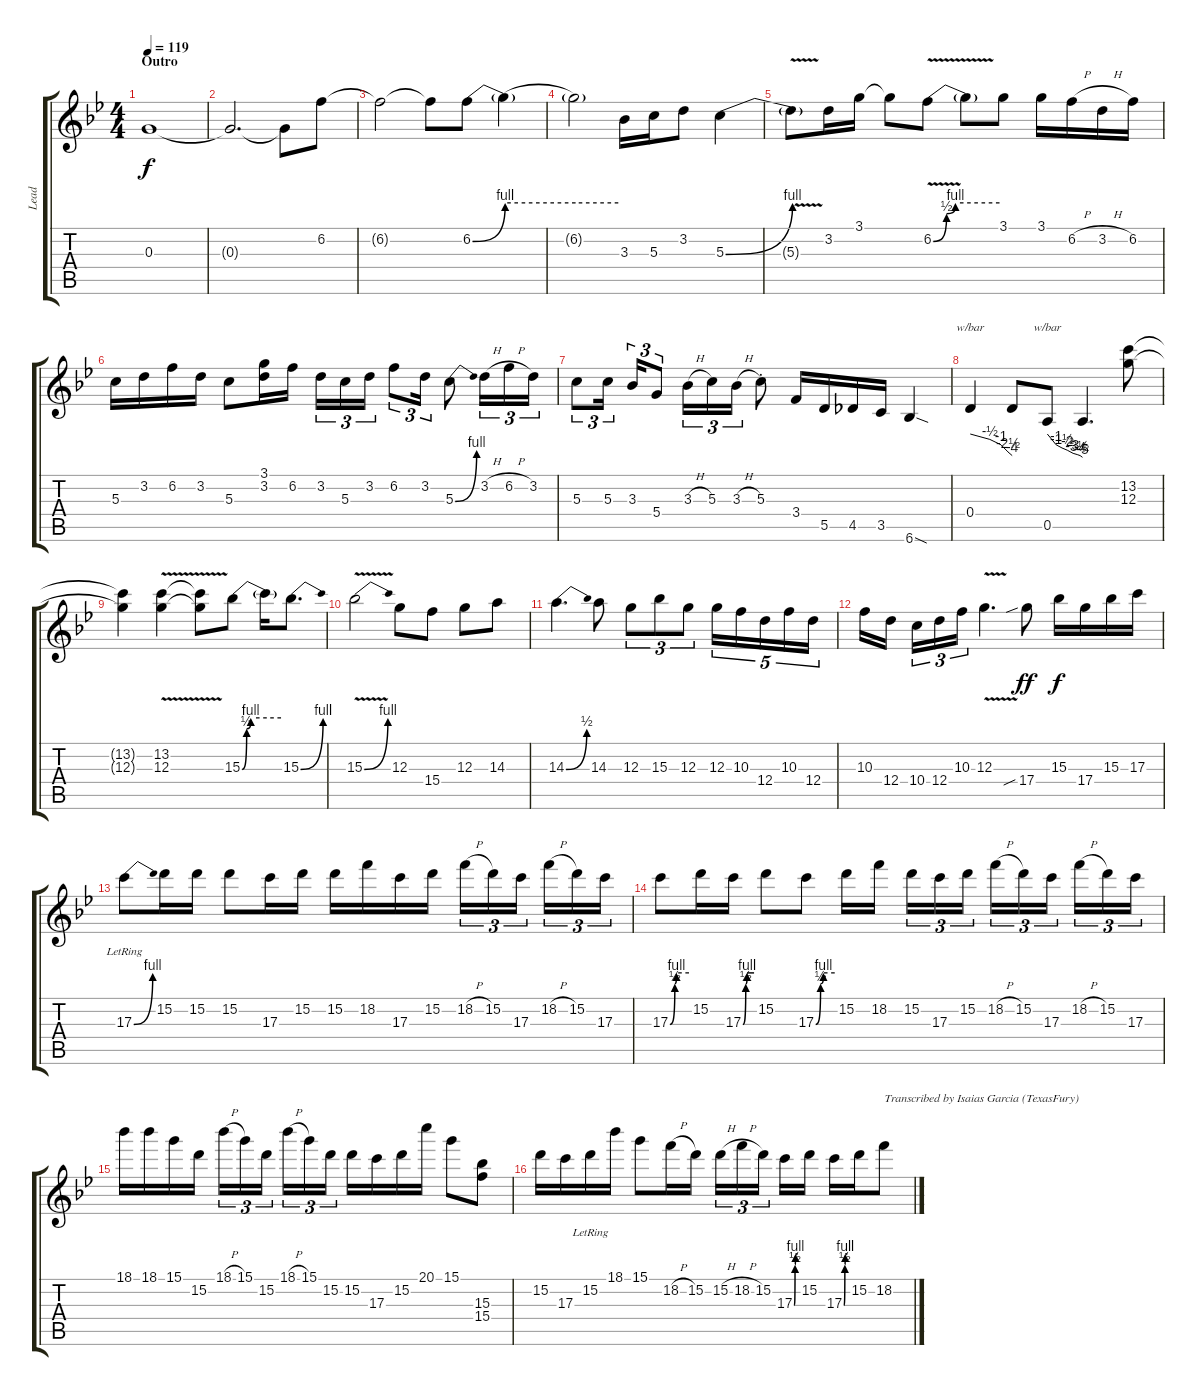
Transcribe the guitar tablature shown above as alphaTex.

\track ("Lead" "Lead") {instrument distortionguitar}
\staff {score tabs}
\tuning (E4 B3 G3 D3 A2 E2) {hide}
\ts (4 4)
\section ("" "Outro")
\tempo 119
\clef g2
\ks bb
0.3.1{dy f} |
0.3{t}.2{d} 0.3{t}.8 6.2.8 |
6.2{t}.2 6.2{t}.8 6.2{be (bend 0 0 60 4)}.8 6.2{be (hold 0 4 60 4) t}.4 |
6.2{be (hold 0 4 60 4) t}.2 3.3.16 5.3.16 3.2.8 5.3{be (bend 0 0 60 4)}.4 |
5.3{v t}.8 3.2.16 3.1.16 3.1{t}.8 6.2{be (custom 0 0 12 2 20 4 60 4) v}.8 6.2{t}.8 3.1.8 3.1.16 6.2{h}.16 3.2{h}.16 6.2.16 |
5.3.16 3.2.16 6.2.16 3.2.16 5.3.8 (3.1 3.2).16 6.2.16 3.2.16{tu (3 2)} 5.3.16{tu (3 2)} 3.2.16{tu (3 2)} 6.2.8{tu (3 2)} 3.2.16{tu (3 2)} 5.3{be (bend 0 0 60 4)}.8 3.2{h}.16{tu (3 2)} 6.2{h}.16{tu (3 2)} 3.2.16{tu (3 2)} |
5.3.8{tu (3 2)} 5.3.16{tu (3 2) beam splitsecondary} 3.3.16{tu (3 2)} 5.4.8{tu (3 2)} 3.3{h}.16{tu (3 2)} 5.3.16{tu (3 2)} 3.3{h}.16{tu (3 2)} 5.3{st}.8 3.4.16 5.5.16 4.5.16 3.5.16 6.6{sod}.4 |
0.4.4{tbe (custom default 0 0 28 -2 44 -4 54 -10 60 -16)} 0.4{t}.8 0.5.8{tbe (custom default 0 0 15 -4 25 -6 34 -8 44 -12 51 -14 56 -16 60 -20)} 0.5{t}.4{d} (13.2 12.3).8 |
(13.2{t} 12.3{t}).4 (13.2{v} 12.3{v}).4 (13.2{t} 12.3{t}).8 15.3{be (custom 0 0 11 2 21 4 60 4)}.8 15.3{be (hold 0 4 60 4) t}.16 15.3{be (bend 0 0 60 4)}.8{d} |
15.3{be (bend 0 0 60 4) v}.2 12.3.8 15.4.8 12.3.8 14.3.8 |
14.3{be (bend 0 0 60 2)}.4{d} 14.3.8 12.3.8{tu (3 2)} 15.3.8{tu (3 2)} 12.3.8{tu (3 2)} 12.3.16{tu (5 4)} 10.3.16{tu (5 4)} 12.4.16{tu (5 4)} 10.3.16{tu (5 4)} 12.4.16{tu (5 4)} |
10.3.16 12.4.16{beam splitsecondary} 10.4.16{tu (3 2)} 12.4.16{tu (3 2)} 10.3.16{tu (3 2)} 12.3{v}.4{d} 17.4{sib}.8{dy ff} 15.3.16{dy f} 17.4.16 15.3.16 17.3.16 |
17.3{be (bend 0 0 60 4) lr}.8 15.2.16 15.2.16 15.2.8 17.3.16 15.2.16 15.2.16 18.2.16 17.3.16 15.2.16 18.2{h}.16{tu (3 2)} 15.2.16{tu (3 2)} 17.3.16{tu (3 2) beam splitsecondary} 18.2{h}.16{tu (3 2)} 15.2.16{tu (3 2)} 17.3.16{tu (3 2)} |
17.3{be (custom 0 0 15 2 20 4 60 4)}.8 15.2.16 17.3{be (custom 0 0 15 2 22 4 60 4)}.16 15.2.8 17.3{be (custom 0 0 15 2 24 4 60 4)}.8 15.2.16 18.2.16{beam splitsecondary} 15.2.16{tu (3 2)} 17.3.16{tu (3 2)} 15.2.16{tu (3 2)} 18.2{h}.16{tu (3 2)} 15.2.16{tu (3 2)} 17.3.16{tu (3 2) beam splitsecondary} 18.2{h}.16{tu (3 2)} 15.2.16{tu (3 2)} 17.3.16{tu (3 2)} |
18.1.16 18.1.16 15.1.16 15.2.16 18.1{h}.16{tu (3 2)} 15.1.16{tu (3 2)} 15.2.16{tu (3 2) beam splitsecondary} 18.1{h}.16{tu (3 2)} 15.1.16{tu (3 2)} 15.2.16{tu (3 2)} 15.2.16 17.3.16 15.2.16 20.1.16 15.1.8 (15.3 15.4).8 |
15.2.16 17.3.16 15.2{lr}.16 18.1.16 15.1.8 18.2{h}.16 15.2.16 15.2{h}.16{tu (3 2)} 18.2{h}.16{tu (3 2)} 15.2.16{tu (3 2) beam splitsecondary} 17.3{be (custom 0 0 13 2 21 4 60 4)}.16 15.2.16 17.3{be (custom 0 0 15 2 21 4 60 4)}.16 15.2.16 18.2.8{txt "Transcribed by Isaias Garcia (TexasFury)"}
